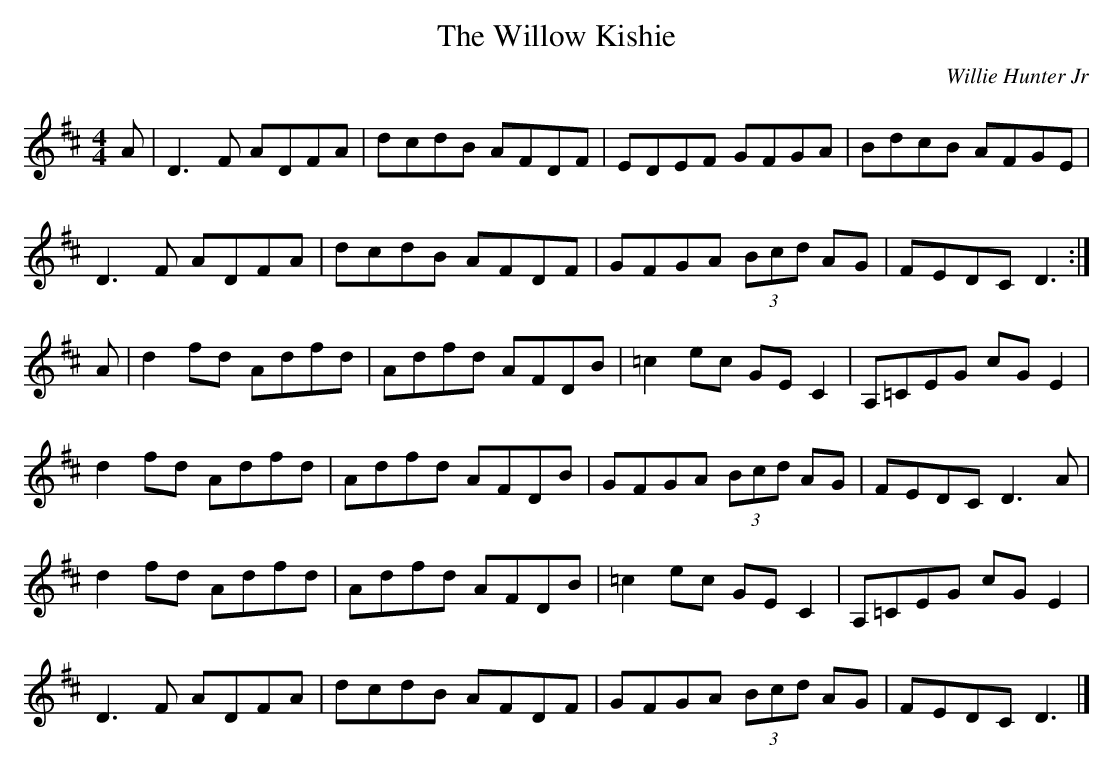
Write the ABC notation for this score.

X:1
T:Willow Kishie, The
C:Willie Hunter Jr
M:4/4
L:1/8
K:D
A | D3  F ADFA | dcdB AFDF | EDEF   GFGA     | BdcB   AFGE  |
    D3  F ADFA | dcdB AFDF | GFGA   (3Bcd AG | FEDC   D3   :|
A | d2 fd Adfd | Adfd AFDB | =c2 ec GE    C2 | A,=CEG cG E2 |
    d2 fd Adfd | Adfd AFDB | GFGA   (3Bcd AG | FEDC   D3 A  |
    d2 fd Adfd | Adfd AFDB | =c2 ec GE    C2 | A,=CEG cG E2 |
    D3  F ADFA | dcdB AFDF | GFGA   (3Bcd AG | FEDC   D3   |]
